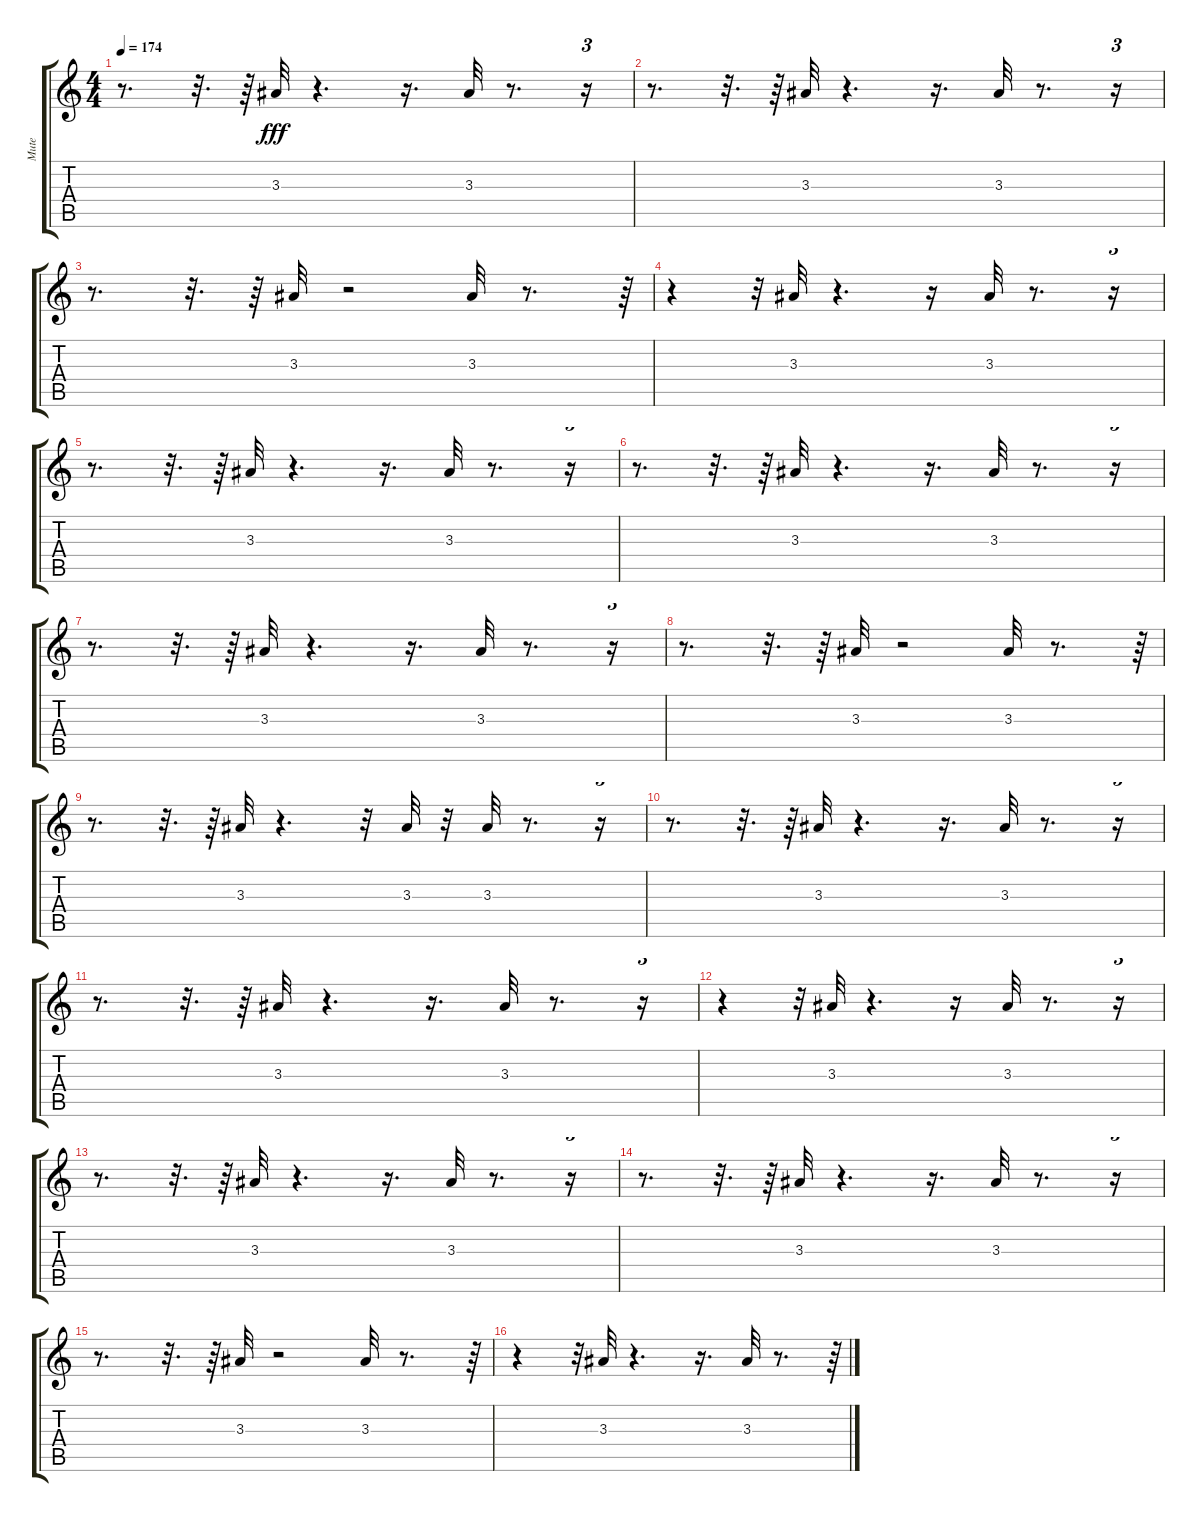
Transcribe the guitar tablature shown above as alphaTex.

\track ("Mute" "Mute") {instrument distortionguitar}
\staff {score tabs}
\tuning (E4 B3 G3 D3 A2 E2) {hide}
\ts (4 4)
\tempo 174
\clef g2
\ks c
r.8{d dy fff} r.32{d} r.64 3.3.32 r.4{d} r.16{d} 3.3.32 r.8{d} r.16{tu (3 2)} |
r.8{d} r.32{d} r.64 3.3.32 r.4{d} r.16{d} 3.3.32 r.8{d} r.16{tu (3 2)} |
r.8{d} r.32{d} r.64 3.3.32 r.2 3.3.32 r.8{d} r.64{tu (3 2)} |
r.4 r.32{tu (3 2)} 3.3.32 r.4{d} r.16 3.3.32 r.8{d} r.16{tu (3 2)} |
r.8{d} r.32{d} r.64 3.3.32 r.4{d} r.16{d} 3.3.32 r.8{d} r.16{tu (3 2)} |
r.8{d} r.32{d} r.64 3.3.32 r.4{d} r.16{d} 3.3.32 r.8{d} r.16{tu (3 2)} |
r.8{d} r.32{d} r.64 3.3.32 r.4{d} r.16{d} 3.3.32 r.8{d} r.16{tu (3 2)} |
r.8{d} r.32{d} r.64 3.3.32 r.2 3.3.32 r.8{d} r.64{tu (3 2)} |
r.8{d} r.32{d} r.64 3.3.32 r.4{d} r.32 3.3.32 r.32 3.3.32 r.8{d} r.16{tu (3 2)} |
r.8{d} r.32{d} r.64 3.3.32 r.4{d} r.16{d} 3.3.32 r.8{d} r.16{tu (3 2)} |
r.8{d} r.32{d} r.64 3.3.32 r.4{d} r.16{d} 3.3.32 r.8{d} r.16{tu (3 2)} |
r.4 r.32{tu (3 2)} 3.3.32 r.4{d} r.16 3.3.32 r.8{d} r.16{tu (3 2)} |
r.8{d} r.32{d} r.64 3.3.32 r.4{d} r.16{d} 3.3.32 r.8{d} r.16{tu (3 2)} |
r.8{d} r.32{d} r.64 3.3.32 r.4{d} r.16{d} 3.3.32 r.8{d} r.16{tu (3 2)} |
r.8{d} r.32{d} r.64 3.3.32 r.2 3.3.32 r.8{d} r.64{tu (3 2)} |
r.4 r.32{tu (3 2)} 3.3.32 r.4{d} r.16{d} 3.3.32 r.8{d} r.64{tu (3 2)}
